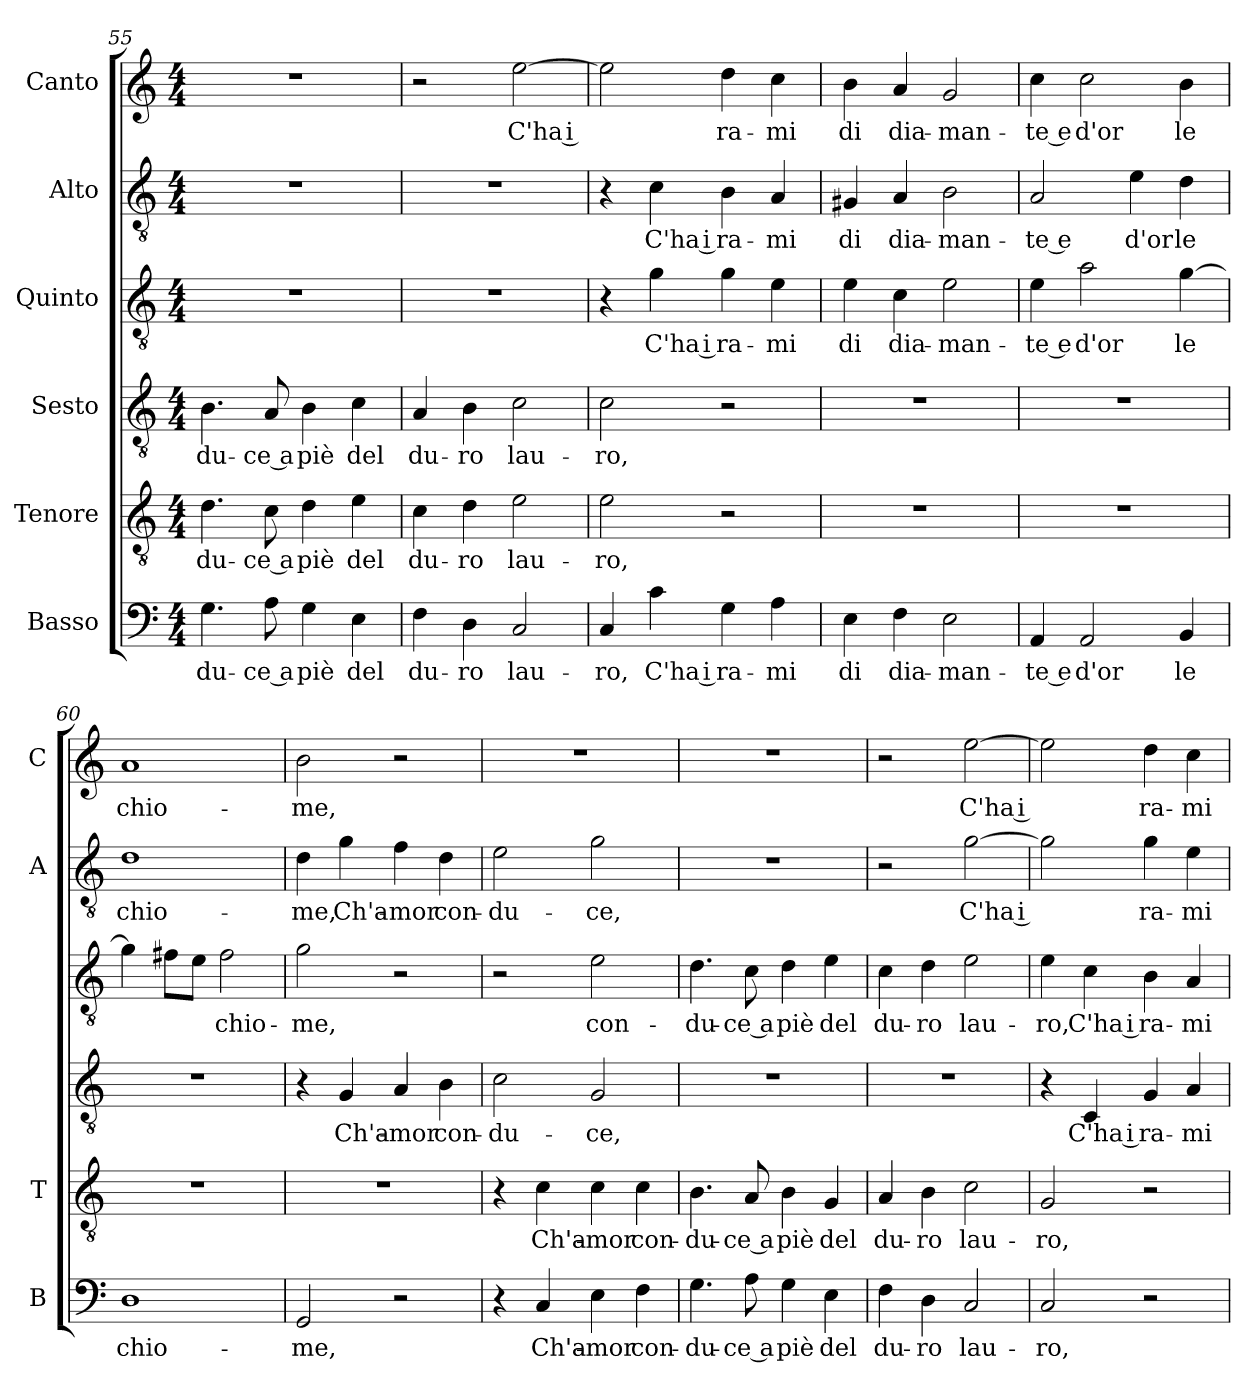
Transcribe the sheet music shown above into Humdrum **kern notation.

**kern	**text	**kern	**text	**kern	**text	**kern	**text	**kern	**text	**kern	**text
*part6	*part6	*part5	*part5	*part4	*part4	*part3	*part3	*part2	*part2	*part1	*part1
*staff6	*staff6	*staff5	*staff5	*staff4	*staff4	*staff3	*staff3	*staff2	*staff2	*staff1	*staff1
*I"Basso	*	*I"Tenore	*	*I"Sesto	*	*I"Quinto	*	*I"Alto	*	*I"Canto	*
*I'B	*	*I'T	*	*	*	*	*	*I'A	*	*I'C	*
*clefF4	*	*clefGv2	*	*clefGv2	*	*clefGv2	*	*clefGv2	*	*clefG2	*
*k[]	*	*k[]	*	*k[]	*	*k[]	*	*k[]	*	*k[]	*
*C:	*	*C:	*	*C:	*	*C:	*	*C:	*	*C:	*
*M4/4	*	*M4/4	*	*M4/4	*	*M4/4	*	*M4/4	*	*M4/4	*
=55	=55	=55	=55	=55	=55	=55	=55	=55	=55	=55	=55
!	!LO:LY:b	!	!LO:LY:b	!	!LO:LY:b	!	!	!	!	!	!
4.G\	-du-	4.d\	-du-	4.B\	-du-	1r	.	1r	.	1r	.
!	!LO:LY:b	!	!LO:LY:b	!	!LO:LY:b	!	!	!	!	!	!
8A\	-ce a	8c\	-ce a	8A/	-ce a	.	.	.	.	.	.
!	!LO:LY:b	!	!LO:LY:b	!	!LO:LY:b	!	!	!	!	!	!
4G\	piè	4d\	piè	4B\	piè	.	.	.	.	.	.
!	!LO:LY:b	!	!LO:LY:b	!	!LO:LY:b	!	!	!	!	!	!
4E\	del	4e\	del	4c\	del	.	.	.	.	.	.
=56	=56	=56	=56	=56	=56	=56	=56	=56	=56	=56	=56
!	!LO:LY:b	!	!LO:LY:b	!	!LO:LY:b	!	!	!	!	!	!
4F\	du-	4c\	du-	4A/	du-	1r	.	1r	.	2r	.
!	!LO:LY:b	!	!LO:LY:b	!	!LO:LY:b	!	!	!	!	!	!
4D\	-ro	4d\	-ro	4B\	-ro	.	.	.	.	.	.
!	!LO:LY:b	!	!LO:LY:b	!	!LO:LY:b	!	!	!	!	!	!LO:LY:b
2C/	lau-	2e\	lau-	2c\	lau-	.	.	.	.	[2ee\	C'ha i
!!LO:LB:g=z
=57	=57	=57	=57	=57	=57	=57	=57	=57	=57	=57	=57
!	!LO:LY:b	!	!LO:LY:b	!	!LO:LY:b	!	!	!	!	!	!
4C/	-ro,	2e\	-ro,	2c\	-ro,	4r	.	4r	.	2ee\]	.
!	!LO:LY:b	!	!	!	!	!	!LO:LY:b	!	!LO:LY:b	!	!
4c\	C'ha i	.	.	.	.	4g\	C'ha i	4c\	C'ha i	.	.
!	!LO:LY:b	!	!	!	!	!	!LO:LY:b	!	!LO:LY:b	!	!LO:LY:b
4G\	ra-	2r	.	2r	.	4g\	ra-	4B\	ra-	4dd\	ra-
!	!LO:LY:b	!	!	!	!	!	!LO:LY:b	!	!LO:LY:b	!	!LO:LY:b
4A\	-mi	.	.	.	.	4e\	-mi	4A/	-mi	4cc\	-mi
=58	=58	=58	=58	=58	=58	=58	=58	=58	=58	=58	=58
!	!LO:LY:b	!	!	!	!	!	!LO:LY:b	!	!LO:LY:b	!	!LO:LY:b
4E\	di	1r	.	1r	.	4e\	di	4G#X/	di	4b\	di
!	!LO:LY:b	!	!	!	!	!	!LO:LY:b	!	!LO:LY:b	!	!LO:LY:b
4F\	dia-	.	.	.	.	4c\	dia-	4A/	dia-	4a/	dia-
!	!LO:LY:b	!	!	!	!	!	!LO:LY:b	!	!LO:LY:b	!	!LO:LY:b
2E\	-man-	.	.	.	.	2e\	-man-	2B\	-man-	2g/	-man-
=59	=59	=59	=59	=59	=59	=59	=59	=59	=59	=59	=59
!	!LO:LY:b	!	!	!	!	!	!LO:LY:b	!	!LO:LY:b	!	!LO:LY:b
4AA/	-te e	1r	.	1r	.	4e\	-te e	2A/	-te e	4cc\	-te e
!	!LO:LY:b	!	!	!	!	!	!LO:LY:b	!	!	!	!LO:LY:b
2AA/	d'or	.	.	.	.	2a\	d'or	.	.	2cc\	d'or
!	!	!	!	!	!	!	!	!	!LO:LY:b	!	!
.	.	.	.	.	.	.	.	4e\	d'or	.	.
!	!LO:LY:b	!	!	!	!	!	!LO:LY:b	!	!LO:LY:b	!	!LO:LY:b
4BB/	le	.	.	.	.	[4g\	le	4d\	le	4b\	le
=60	=60	=60	=60	=60	=60	=60	=60	=60	=60	=60	=60
!	!LO:LY:b	!	!	!	!	!	!	!	!LO:LY:b	!	!LO:LY:b
1D	chio-	1r	.	1r	.	4g\]	.	1d	chio-	1a	chio-
.	.	.	.	.	.	8f#X\L	.	.	.	.	.
.	.	.	.	.	.	8e\J	.	.	.	.	.
!	!	!	!	!	!	!	!LO:LY:b	!	!	!	!
.	.	.	.	.	.	2f#\	chio-	.	.	.	.
=61	=61	=61	=61	=61	=61	=61	=61	=61	=61	=61	=61
!	!LO:LY:b	!	!	!	!	!	!LO:LY:b	!	!LO:LY:b	!	!LO:LY:b
2GG/	-me,	1r	.	4r	.	2g\	-me,	4d\	-me,	2b\	-me,
!	!	!	!	!	!LO:LY:b	!	!	!	!LO:LY:b	!	!
.	.	.	.	4G/	Ch'a-	.	.	4g\	Ch'a-	.	.
!	!	!	!	!	!LO:LY:b	!	!	!	!LO:LY:b	!	!
2r	.	.	.	4A/	-mor	2r	.	4f\	-mor	2r	.
!	!	!	!	!	!LO:LY:b	!	!	!	!LO:LY:b	!	!
.	.	.	.	4B\	con-	.	.	4d\	con-	.	.
=62	=62	=62	=62	=62	=62	=62	=62	=62	=62	=62	=62
!	!	!	!	!	!LO:LY:b	!	!	!	!LO:LY:b	!	!
4r	.	4r	.	2c\	-du-	2r	.	2e\	-du-	1r	.
!	!LO:LY:b	!	!LO:LY:b	!	!	!	!	!	!	!	!
4C/	Ch'a-	4c\	Ch'a-	.	.	.	.	.	.	.	.
!	!LO:LY:b	!	!LO:LY:b	!	!LO:LY:b	!	!LO:LY:b	!	!LO:LY:b	!	!
4E\	-mor	4c\	-mor	2G/	-ce,	2e\	con-	2g\	-ce,	.	.
!	!LO:LY:b	!	!LO:LY:b	!	!	!	!	!	!	!	!
4F\	con-	4c\	con-	.	.	.	.	.	.	.	.
=63	=63	=63	=63	=63	=63	=63	=63	=63	=63	=63	=63
!	!LO:LY:b	!	!LO:LY:b	!	!	!	!LO:LY:b	!	!	!	!
4.G\	-du-	4.B\	-du-	1r	.	4.d\	-du-	1r	.	1r	.
!	!LO:LY:b	!	!LO:LY:b	!	!	!	!LO:LY:b	!	!	!	!
8A\	-ce a	8A/	-ce a	.	.	8c\	-ce a	.	.	.	.
!	!LO:LY:b	!	!LO:LY:b	!	!	!	!LO:LY:b	!	!	!	!
4G\	piè	4B\	piè	.	.	4d\	piè	.	.	.	.
!	!LO:LY:b	!	!LO:LY:b	!	!	!	!LO:LY:b	!	!	!	!
4E\	del	4G/	del	.	.	4e\	del	.	.	.	.
=64	=64	=64	=64	=64	=64	=64	=64	=64	=64	=64	=64
!	!LO:LY:b	!	!LO:LY:b	!	!	!	!LO:LY:b	!	!	!	!
4F\	du-	4A/	du-	1r	.	4c\	du-	2r	.	2r	.
!	!LO:LY:b	!	!LO:LY:b	!	!	!	!LO:LY:b	!	!	!	!
4D\	-ro	4B\	-ro	.	.	4d\	-ro	.	.	.	.
!	!LO:LY:b	!	!LO:LY:b	!	!	!	!LO:LY:b	!	!LO:LY:b	!	!LO:LY:b
2C/	lau-	2c\	lau-	.	.	2e\	lau-	[2g\	C'ha i	[2ee\	C'ha i
=65	=65	=65	=65	=65	=65	=65	=65	=65	=65	=65	=65
!	!LO:LY:b	!	!LO:LY:b	!	!	!	!LO:LY:b	!	!	!	!
2C/	-ro,	2G/	-ro,	4r	.	4e\	-ro,	2g\]	.	2ee\]	.
!	!	!	!	!	!LO:LY:b	!	!LO:LY:b	!	!	!	!
.	.	.	.	4C/	C'ha i	4c\	C'ha i	.	.	.	.
!	!	!	!	!	!LO:LY:b	!	!LO:LY:b	!	!LO:LY:b	!	!LO:LY:b
2r	.	2r	.	4G/	ra-	4B\	ra-	4g\	ra-	4dd\	ra-
!	!	!	!	!	!LO:LY:b	!	!LO:LY:b	!	!LO:LY:b	!	!LO:LY:b
.	.	.	.	4A/	-mi	4A/	-mi	4e\	-mi	4cc\	-mi
=	=	=	=	=	=	=	=	=	=	=	=
*-	*-	*-	*-	*-	*-	*-	*-	*-	*-	*-	*-
